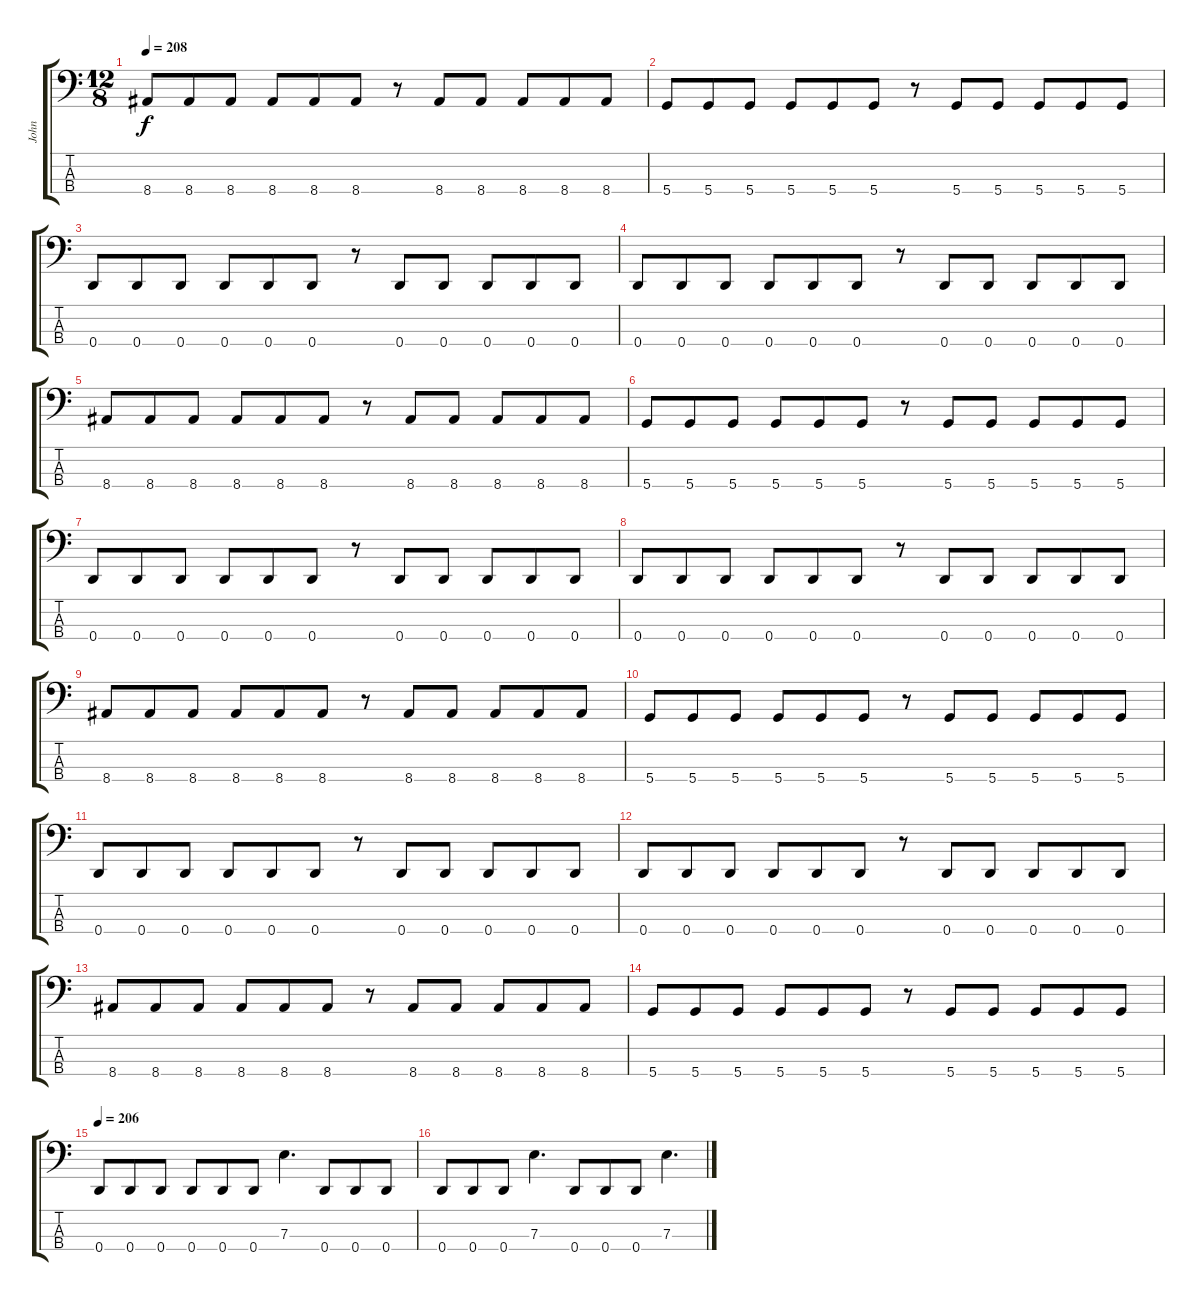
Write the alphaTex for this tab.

\track ("John" "John") {instrument electricbasspick}
\staff {score tabs}
\tuning (G2 D2 A1 D1) {hide}
\ts (12 8)
\tempo 208
\clef f4
\ks c
8.4.8{dy f} 8.4.8 8.4.8 8.4.8 8.4.8 8.4.8 r.8 8.4.8 8.4.8 8.4.8 8.4.8 8.4.8 |
5.4.8 5.4.8 5.4.8 5.4.8 5.4.8 5.4.8 r.8 5.4.8 5.4.8 5.4.8 5.4.8 5.4.8 |
0.4.8 0.4.8 0.4.8 0.4.8 0.4.8 0.4.8 r.8 0.4.8 0.4.8 0.4.8 0.4.8 0.4.8 |
0.4.8 0.4.8 0.4.8 0.4.8 0.4.8 0.4.8 r.8 0.4.8 0.4.8 0.4.8 0.4.8 0.4.8 |
8.4.8 8.4.8 8.4.8 8.4.8 8.4.8 8.4.8 r.8 8.4.8 8.4.8 8.4.8 8.4.8 8.4.8 |
5.4.8 5.4.8 5.4.8 5.4.8 5.4.8 5.4.8 r.8 5.4.8 5.4.8 5.4.8 5.4.8 5.4.8 |
0.4.8 0.4.8 0.4.8 0.4.8 0.4.8 0.4.8 r.8 0.4.8 0.4.8 0.4.8 0.4.8 0.4.8 |
0.4.8 0.4.8 0.4.8 0.4.8 0.4.8 0.4.8 r.8 0.4.8 0.4.8 0.4.8 0.4.8 0.4.8 |
8.4.8 8.4.8 8.4.8 8.4.8 8.4.8 8.4.8 r.8 8.4.8 8.4.8 8.4.8 8.4.8 8.4.8 |
5.4.8 5.4.8 5.4.8 5.4.8 5.4.8 5.4.8 r.8 5.4.8 5.4.8 5.4.8 5.4.8 5.4.8 |
0.4.8 0.4.8 0.4.8 0.4.8 0.4.8 0.4.8 r.8 0.4.8 0.4.8 0.4.8 0.4.8 0.4.8 |
0.4.8 0.4.8 0.4.8 0.4.8 0.4.8 0.4.8 r.8 0.4.8 0.4.8 0.4.8 0.4.8 0.4.8 |
8.4.8 8.4.8 8.4.8 8.4.8 8.4.8 8.4.8 r.8 8.4.8 8.4.8 8.4.8 8.4.8 8.4.8 |
5.4.8 5.4.8 5.4.8 5.4.8 5.4.8 5.4.8 r.8 5.4.8 5.4.8 5.4.8 5.4.8 5.4.8 |
\tempo 206
0.4.8 0.4.8 0.4.8 0.4.8 0.4.8 0.4.8 7.3.4{d} 0.4.8 0.4.8 0.4.8 |
0.4.8 0.4.8 0.4.8 7.3.4{d} 0.4.8 0.4.8 0.4.8 7.3.4{d}
